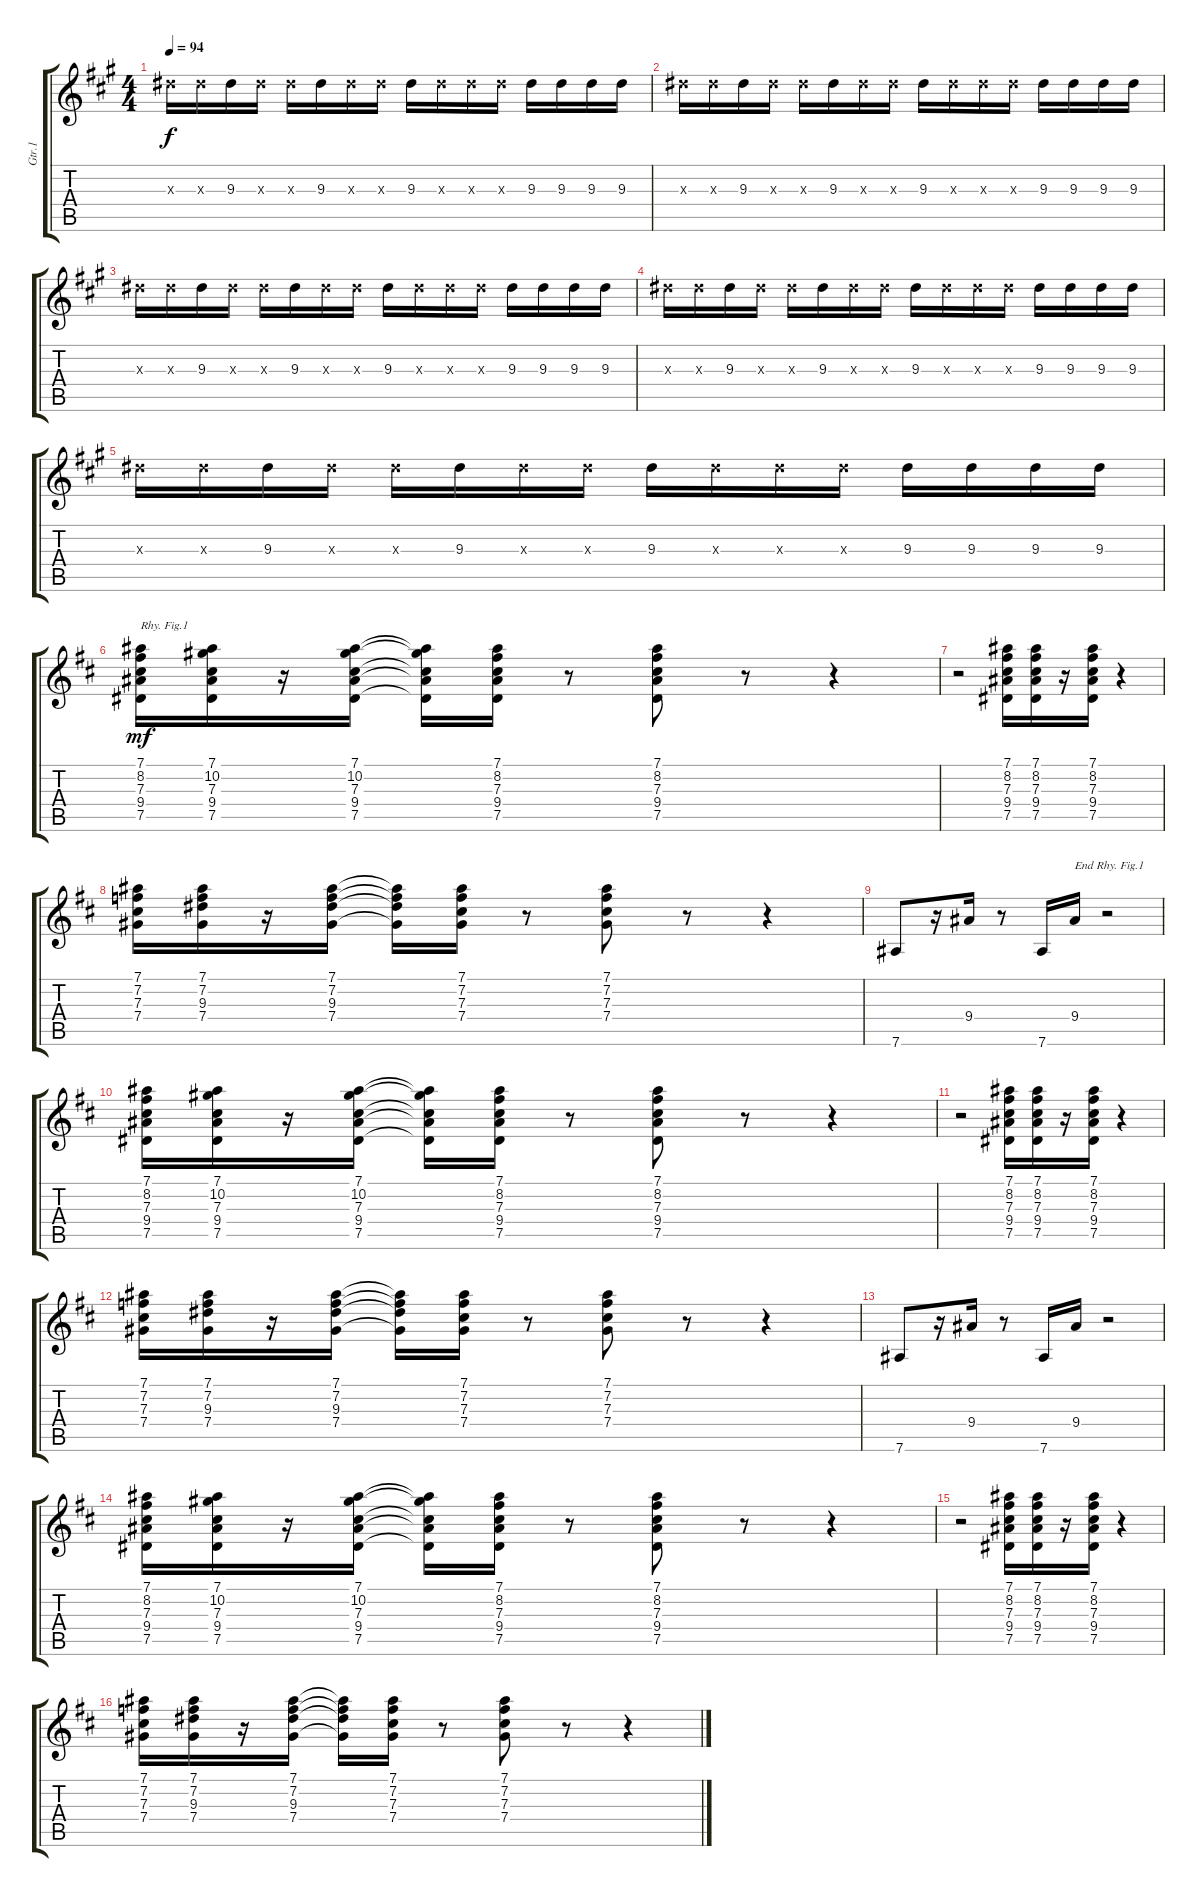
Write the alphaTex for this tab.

\track ("Gtr.1" "Gtr.1") {instrument overdrivenguitar}
\staff {score tabs}
\tuning (Eb4 Bb3 Gb3 Db3 Ab2 Eb2) {hide}
\ts (4 4)
\tempo 94
\clef g2
\ks a
9.3{x}.16{dy f} 9.3{x}.16 9.3.16 9.3{x}.16 9.3{x}.16 9.3.16 9.3{x}.16 9.3{x}.16 9.3.16 9.3{x}.16 9.3{x}.16 9.3{x}.16 9.3.16 9.3.16 9.3.16 9.3.16 |
9.3{x}.16 9.3{x}.16 9.3.16 9.3{x}.16 9.3{x}.16 9.3.16 9.3{x}.16 9.3{x}.16 9.3.16 9.3{x}.16 9.3{x}.16 9.3{x}.16 9.3.16 9.3.16 9.3.16 9.3.16 |
9.3{x}.16 9.3{x}.16 9.3.16 9.3{x}.16 9.3{x}.16 9.3.16 9.3{x}.16 9.3{x}.16 9.3.16 9.3{x}.16 9.3{x}.16 9.3{x}.16 9.3.16 9.3.16 9.3.16 9.3.16 |
9.3{x}.16 9.3{x}.16 9.3.16 9.3{x}.16 9.3{x}.16 9.3.16 9.3{x}.16 9.3{x}.16 9.3.16 9.3{x}.16 9.3{x}.16 9.3{x}.16 9.3.16 9.3.16 9.3.16 9.3.16 |
9.3{x}.16 9.3{x}.16 9.3.16 9.3{x}.16 9.3{x}.16 9.3.16 9.3{x}.16 9.3{x}.16 9.3.16 9.3{x}.16 9.3{x}.16 9.3{x}.16 9.3.16 9.3.16 9.3.16 9.3.16 |
\ks bminor
(7.1 8.2 7.3 9.4 7.5).16{txt "Rhy. Fig.1" dy mf} (7.1 10.2 7.3 9.4 7.5).16 r.16 (7.1 10.2 7.3 9.4 7.5).16 (7.1{t} 10.2{t} 7.3{t} 9.4{t} 7.5{t}).16 (7.1 8.2 7.3 9.4 7.5).16 r.8 (7.1 8.2 7.3 9.4 7.5).8 r.8 r.4 |
r.2 (7.1 8.2 7.3 9.4 7.5).16 (7.1 8.2 7.3 9.4 7.5).16 r.16 (7.1 8.2 7.3 9.4 7.5).16 r.4 |
(7.1 7.2 7.3 7.4).16 (7.1 7.2 9.3 7.4).16 r.16 (7.1 7.2 9.3 7.4).16 (7.1{t} 7.2{t} 9.3{t} 7.4{t}).16 (7.1 7.2 7.3 7.4).16 r.8 (7.1 7.2 7.3 7.4).8 r.8 r.4 |
7.6.8 r.16 9.4.16{beam Up} r.8 7.6.16 9.4.16{txt "End Rhy. Fig.1"} r.2 |
(7.1 8.2 7.3 9.4 7.5).16 (7.1 10.2 7.3 9.4 7.5).16 r.16 (7.1 10.2 7.3 9.4 7.5).16 (7.1{t} 10.2{t} 7.3{t} 9.4{t} 7.5{t}).16 (7.1 8.2 7.3 9.4 7.5).16 r.8 (7.1 8.2 7.3 9.4 7.5).8 r.8 r.4 |
r.2 (7.1 8.2 7.3 9.4 7.5).16 (7.1 8.2 7.3 9.4 7.5).16 r.16 (7.1 8.2 7.3 9.4 7.5).16 r.4 |
(7.1 7.2 7.3 7.4).16 (7.1 7.2 9.3 7.4).16 r.16 (7.1 7.2 9.3 7.4).16 (7.1{t} 7.2{t} 9.3{t} 7.4{t}).16 (7.1 7.2 7.3 7.4).16 r.8 (7.1 7.2 7.3 7.4).8 r.8 r.4 |
7.6.8 r.16 9.4.16{beam Up} r.8 7.6.16 9.4.16 r.2 |
(7.1 8.2 7.3 9.4 7.5).16 (7.1 10.2 7.3 9.4 7.5).16 r.16 (7.1 10.2 7.3 9.4 7.5).16 (7.1{t} 10.2{t} 7.3{t} 9.4{t} 7.5{t}).16 (7.1 8.2 7.3 9.4 7.5).16 r.8 (7.1 8.2 7.3 9.4 7.5).8 r.8 r.4 |
r.2 (7.1 8.2 7.3 9.4 7.5).16 (7.1 8.2 7.3 9.4 7.5).16 r.16 (7.1 8.2 7.3 9.4 7.5).16 r.4 |
(7.1 7.2 7.3 7.4).16 (7.1 7.2 9.3 7.4).16 r.16 (7.1 7.2 9.3 7.4).16 (7.1{t} 7.2{t} 9.3{t} 7.4{t}).16 (7.1 7.2 7.3 7.4).16 r.8 (7.1 7.2 7.3 7.4).8 r.8 r.4
